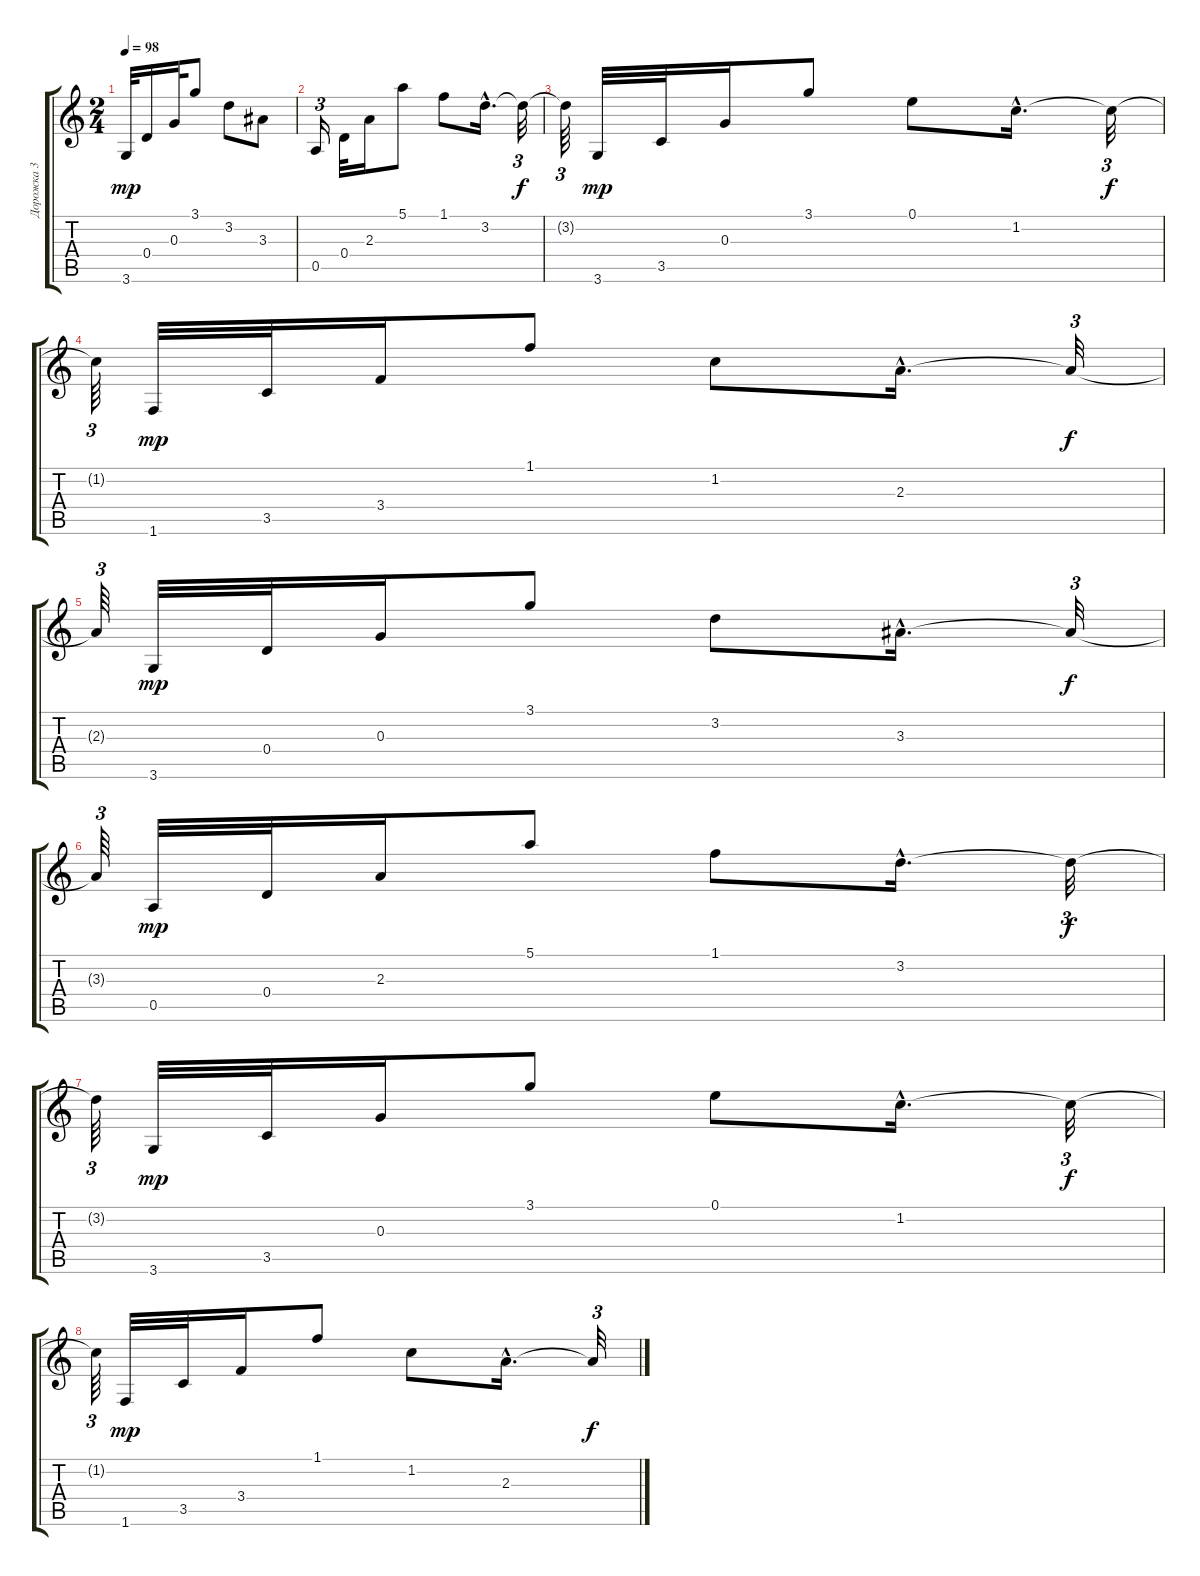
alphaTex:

\track ("Дорожка 3" "Дорожка 3") {instrument distortionguitar}
\staff {score tabs}
\tuning (E4 B3 G3 D3 A2 E2) {hide}
\ts (2 4)
\tempo 98
\clef g2
\ks c
3.6.32{dy mp instrument distortionguitar} 0.4.16 0.3.32 3.1.8 3.2.8 3.3.8 |
0.5.16{tu (3 2)} 0.4.32 2.3.16 5.1.8 1.1.8 3.2{hac}.16{d} 3.2{t}.32{tu (3 2) dy f} |
3.2{t}.64{tu (3 2)} 3.6.32{dy mp} 3.5.32 0.3.16 3.1.8 0.1.8 1.2{hac}.16{d} 1.2{t}.32{tu (3 2) dy f} |
1.2{t}.64{tu (3 2)} 1.6.32{dy mp} 3.5.32 3.4.16 1.1.8 1.2.8 2.3{hac}.16{d} 2.3{t}.32{tu (3 2) dy f} |
2.3{t}.64{tu (3 2)} 3.6.32{dy mp} 0.4.32 0.3.16 3.1.8 3.2.8 3.3{hac}.16{d} 3.3{t}.32{tu (3 2) dy f} |
3.3{t}.64{tu (3 2)} 0.5.32{dy mp} 0.4.32 2.3.16 5.1.8 1.1.8 3.2{hac}.16{d} 3.2{t}.32{tu (3 2) dy f} |
3.2{t}.64{tu (3 2)} 3.6.32{dy mp} 3.5.32 0.3.16 3.1.8 0.1.8 1.2{hac}.16{d} 1.2{t}.32{tu (3 2) dy f} |
1.2{t}.64{tu (3 2)} 1.6.32{dy mp} 3.5.32 3.4.16 1.1.8 1.2.8 2.3{hac}.16{d} 2.3{t}.32{tu (3 2) dy f}
